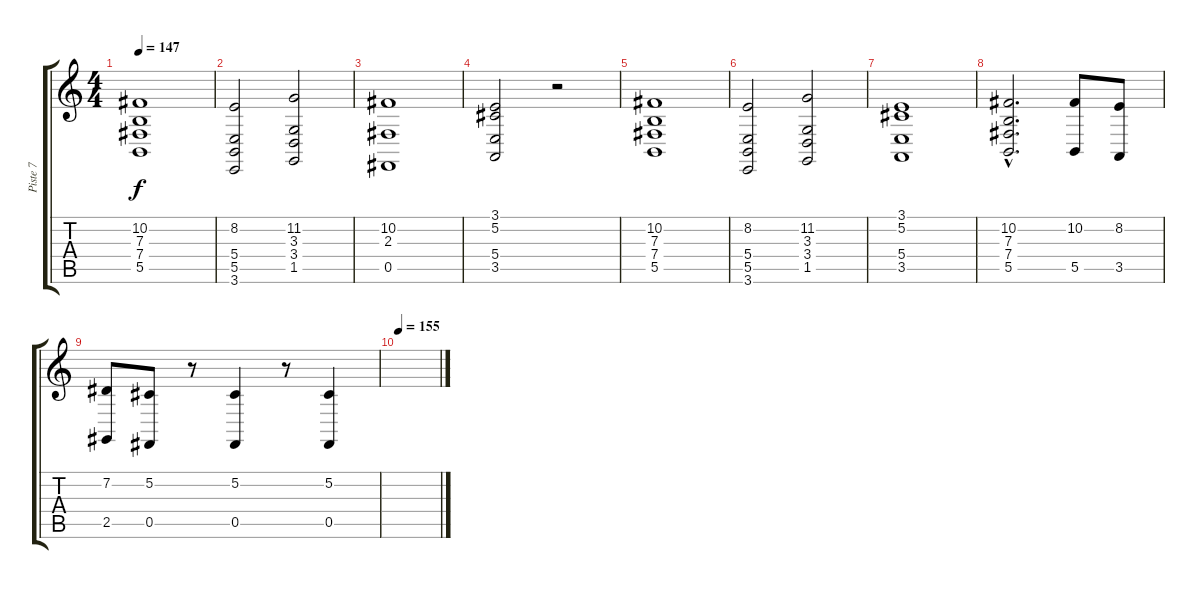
\track ("Piste 7" "Piste 7") {instrument choiraahs}
\staff {score tabs}
\tuning (Db4 Ab3 E3 B2 Gb2 Db2) {hide}
\ts (4 4)
\tempo 147
\clef g2
\ks c
(10.2 7.3 7.4 5.5).1{dy f volume 8 instrument stringensemble2} |
(8.2 5.4 5.5 3.6).2 (11.2 3.3 3.4 1.5).2 |
(10.2 2.3 0.5).1 |
(3.1 5.2 5.4 3.5).2 r.2 |
(10.2 7.3 7.4 5.5).1{volume 9 instrument stringensemble2} |
(8.2 5.4 5.5 3.6).2 (11.2 3.3 3.4 1.5).2 |
(3.1 5.2 5.4 3.5).1 |
(10.2{hac} 7.3{hac} 7.4{hac} 5.5{hac}).2{d} (10.2 5.5).8 (8.2 3.5).8 |
(7.2 2.5).8 (5.2 0.5).8 r.8 (5.2 0.5).4 r.8 (5.2 0.5).4 |
\tempo 155
